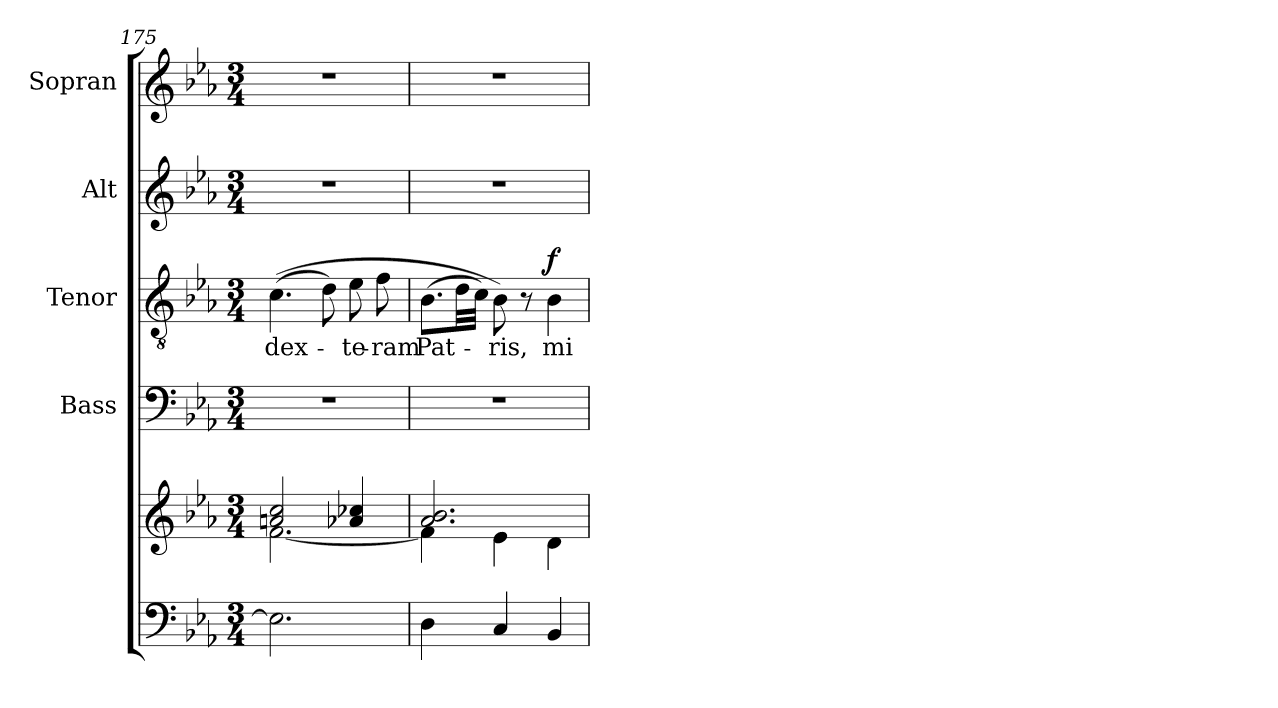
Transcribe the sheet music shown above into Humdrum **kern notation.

**kern	**kern	**kern	**kern	**text	**dynam	**kern	**kern
*part5	*part5	*part4	*part3	*part3	*part3	*part2	*part1
*staff6	*staff5	*staff4	*staff3	*staff3	*staff3	*staff2	*staff1
*	*	*I"Bass	*I"Tenor	*	*	*I"Alt	*I"Sopran
*	*	*I'B.	*I'T.	*	*	*I'A.	*I'S.
!!LO:LB:g=z
*clefF4	*clefG2	*clefF4	*clefGv2	*	*	*clefG2	*clefG2
*k[b-e-a-]	*k[b-e-a-]	*k[b-e-a-]	*k[b-e-a-]	*	*	*k[b-e-a-]	*k[b-e-a-]
*E-:	*E-:	*E-:	*E-:	*	*	*E-:	*E-:
*M3/4	*M3/4	*M3/4	*M3/4	*	*	*M3/4	*M3/4
=175	=175	=175	=175	=175	=175	=175	=175
*	*^	*	*	*	*	*	*
!	!	!	!	!	!LO:LY:b	!	!	!
2.E-\]	2an/ 2cc/	[<2.f\	2.r	(>(>4.c\	dex-	.	2.r	2.r
.	.	.	.	8d\)	.	.	.	.
!	!	!	!	!	!LO:LY:b	!	!	!
.	4a-X/ 4cc-X/	.	.	8e-\	-te-	.	.	.
!	!	!	!	!	!LO:LY:b	!	!	!
.	.	.	.	8f\	-ram	.	.	.
=176	=176	=176	=176	=176	=176	=176	=176	=176
!	!	!	!	!	!LO:LY:b	!	!	!
4D\	2.a-/ 2.b-/	4f\]	2.r	(>8.B-\L	Pat-	.	2.r	2.r
.	.	.	.	32d\LL	.	.	.	.
.	.	.	.	32c\JJJ)	.	.	.	.
!	!	!	!	!	!LO:LY:b	!	!	!
4C/	.	4e-\	.	8B-\)	-ris,	.	.	.
.	.	.	.	8r	.	.	.	.
!	!	!	!	!	!LO:LY:b	!LO:DY:a	!	!
4BB-/	.	4d\	.	4B-\	mi-	f	.	.
*	*v	*v	*	*	*	*	*	*
=	=	=	=	=	=	=	=
*-	*-	*-	*-	*-	*-	*-	*-
